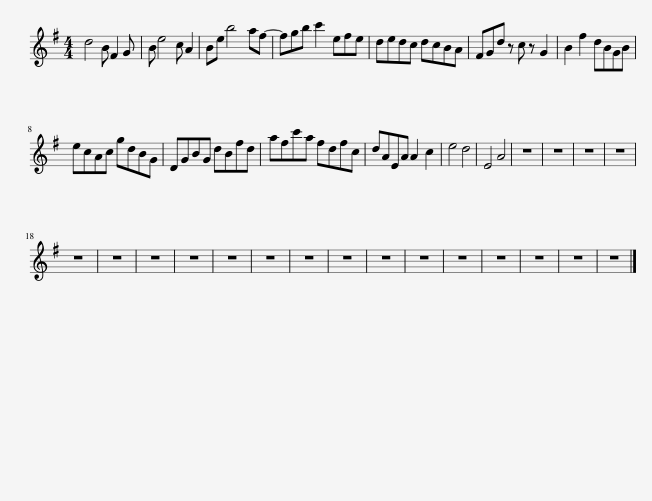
X:1
L:1/8
M:4/4
I:linebreak $
K:G
V:1 treble
V:1
 d4 B F2 G | B e4 c A2 | Be b4 af- | fgb c'2 efe | dedc dcBA | %5
 FGd z c z G2 | B2 f2 dBGB |$ ecAc gdBG | DGBG dBfd | afc'a fdfc | %10
 dAEA A2 c2 | e4 d4 | E4 A4 | z8 | z8 | %15
 z8 | z8 |$ z8 | z8 | z8 | %20
 z8 | z8 | z8 | z8 | z8 | %25
 z8 | z8 | z8 | z8 | z8 | %30
 z8 | z8 |] %32
